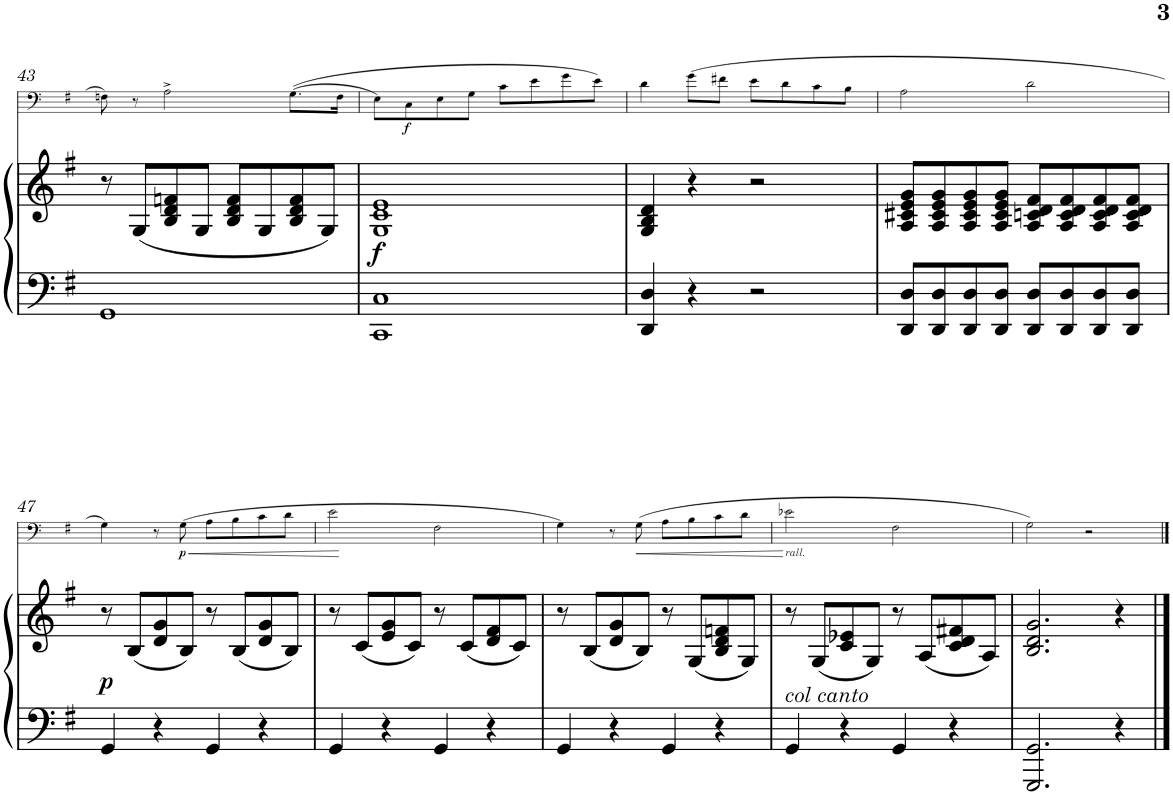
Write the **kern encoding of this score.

**kern	**kern	**dynam	**kern	**dynam
*part2	*part2	*part2	*part1	*part1
*staff3	*staff2	*staff2/3	*staff1	*staff1
*I"Piano	*	*	*I"Trombone	*
*I'Pno	*	*	*I'Trb	*
!!LO:PB:g=z
*clefF4	*clefG2	*	*clefF4	*
*k[f#]	*k[f#]	*	*k[f#]	*
*M4/4	*M4/4	*	*M4/4	*
*met(c)	*met(c)	*	*met(c)	*
=43	=43	=43	=43	=43
1GG	8r	.	8Fn\	.
.	(8G/L	.	8r	.
.	8B/ 8d/ 8fn/	.	2A^\	.
.	8G/J	.	.	.
.	8B/ 8d/ 8f/L	.	.	.
.	8G/	.	.	.
.	8B/ 8d/ 8f/	.	((8.G\L	.
.	8G/J)	.	.	.
.	.	.	16F\Jk	.
=44	=44	=44	=44	=44
!	!	!LO:DY:b	!	!
1CC 1C	1G 1c 1e	f	8E\L)	.
!	!	!	!	!LO:DY:b
.	.	.	8C\	f
.	.	.	8E\	.
.	.	.	8G\J	.
.	.	.	8c\L	.
.	.	.	8e\	.
.	.	.	8g\	.
.	.	.	8e\J)	.
=45	=45	=45	=45	=45
4DD/ 4D/	4G/ 4B/ 4d/	.	4d\	.
4r	4r	.	(8g\L	.
.	.	.	8f#X\J	.
2r	2r	.	8e\L	.
.	.	.	8d\	.
.	.	.	8c\	.
.	.	.	8B\J	.
=46	=46	=46	=46	=46
8DD/ 8D/L	8A/ 8c#X/ 8e/ 8g/L	.	2A\	.
8DD/ 8D/	8A/ 8c#/ 8e/ 8g/	.	.	.
8DD/ 8D/	8A/ 8c#/ 8e/ 8g/	.	.	.
8DD/ 8D/J	8A/ 8c#/ 8e/ 8g/J	.	.	.
8DD/ 8D/L	8A/ 8cn/ 8d/ 8f#/L	.	2d\	.
8DD/ 8D/	8A/ 8c/ 8d/ 8f#/	.	.	.
8DD/ 8D/	8A/ 8c/ 8d/ 8f#/	.	.	.
8DD/ 8D/J	8A/ 8c/ 8d/ 8f#/J	.	.	.
!!LO:LB:g=z
=47	=47	=47	=47	=47
!	!	!LO:DY:b	!	!
4GG/	8r	p	4G\)	.
.	(8B/L	.	.	.
4r	8d/ 8g/	.	8r	.
!	!	!	!	!LO:HP:b
!	!	!	!	!LO:DY:n=1:b
.	8B/J)	.	(8G\	< p
4GG/	8r	.	8A\L	.
.	(8B/L	.	8B\	.
4r	8d/ 8g/	.	8c\	.
.	8B/J)	.	8d\J	.
=48	=48	=48	=48	=48
4GG/	8r	.	2e\	.
.	(8c/L	.	.	.
4r	8e/ 8g/	.	.	.
.	8c/J)	.	.	.
4GG/	8r	.	2F#\	[
.	(8c/L	.	.	.
4r	8d/ 8f#/	.	.	.
.	8c/J)	.	.	.
=49	=49	=49	=49	=49
4GG/	8r	.	4G\)	.
.	(8B/L	.	.	.
4r	8d/ 8g/	.	8r	.
!	!	!	!	!LO:HP:b
.	8B/J)	.	(8G\	<
4GG/	8r	.	8A\L	.
.	(8G/L	.	8B\	.
4r	8B/ 8d/ 8fn/	.	8c\	.
.	8G/J)	.	8d\J	.
.	.	.	.	[
=50	=50	=50	=50	=50
!	!	!	!LO:TX:b:i:t=rall.	!
!	!LO:TX:b:i:t=col canto	!	!	!
4GG/	8r	.	2e-X\	.
.	(8G/L	.	.	.
4r	8c/ 8e-X/	.	.	.
.	8G/J)	.	.	.
4GG/	8r	.	2F#\	.
.	(8A/L	.	.	.
4r	8c/ 8d/ 8f#X/	.	.	.
.	8A/J)	.	.	.
=51	=51	=51	=51	=51
2.GGG/ 2.GG/	2.B/ 2.d/ 2.g/	.	2G\)	.
.	.	.	2r	.
4r	4r	.	.	.
==	==	==	==	==
*-	*-	*-	*-	*-
